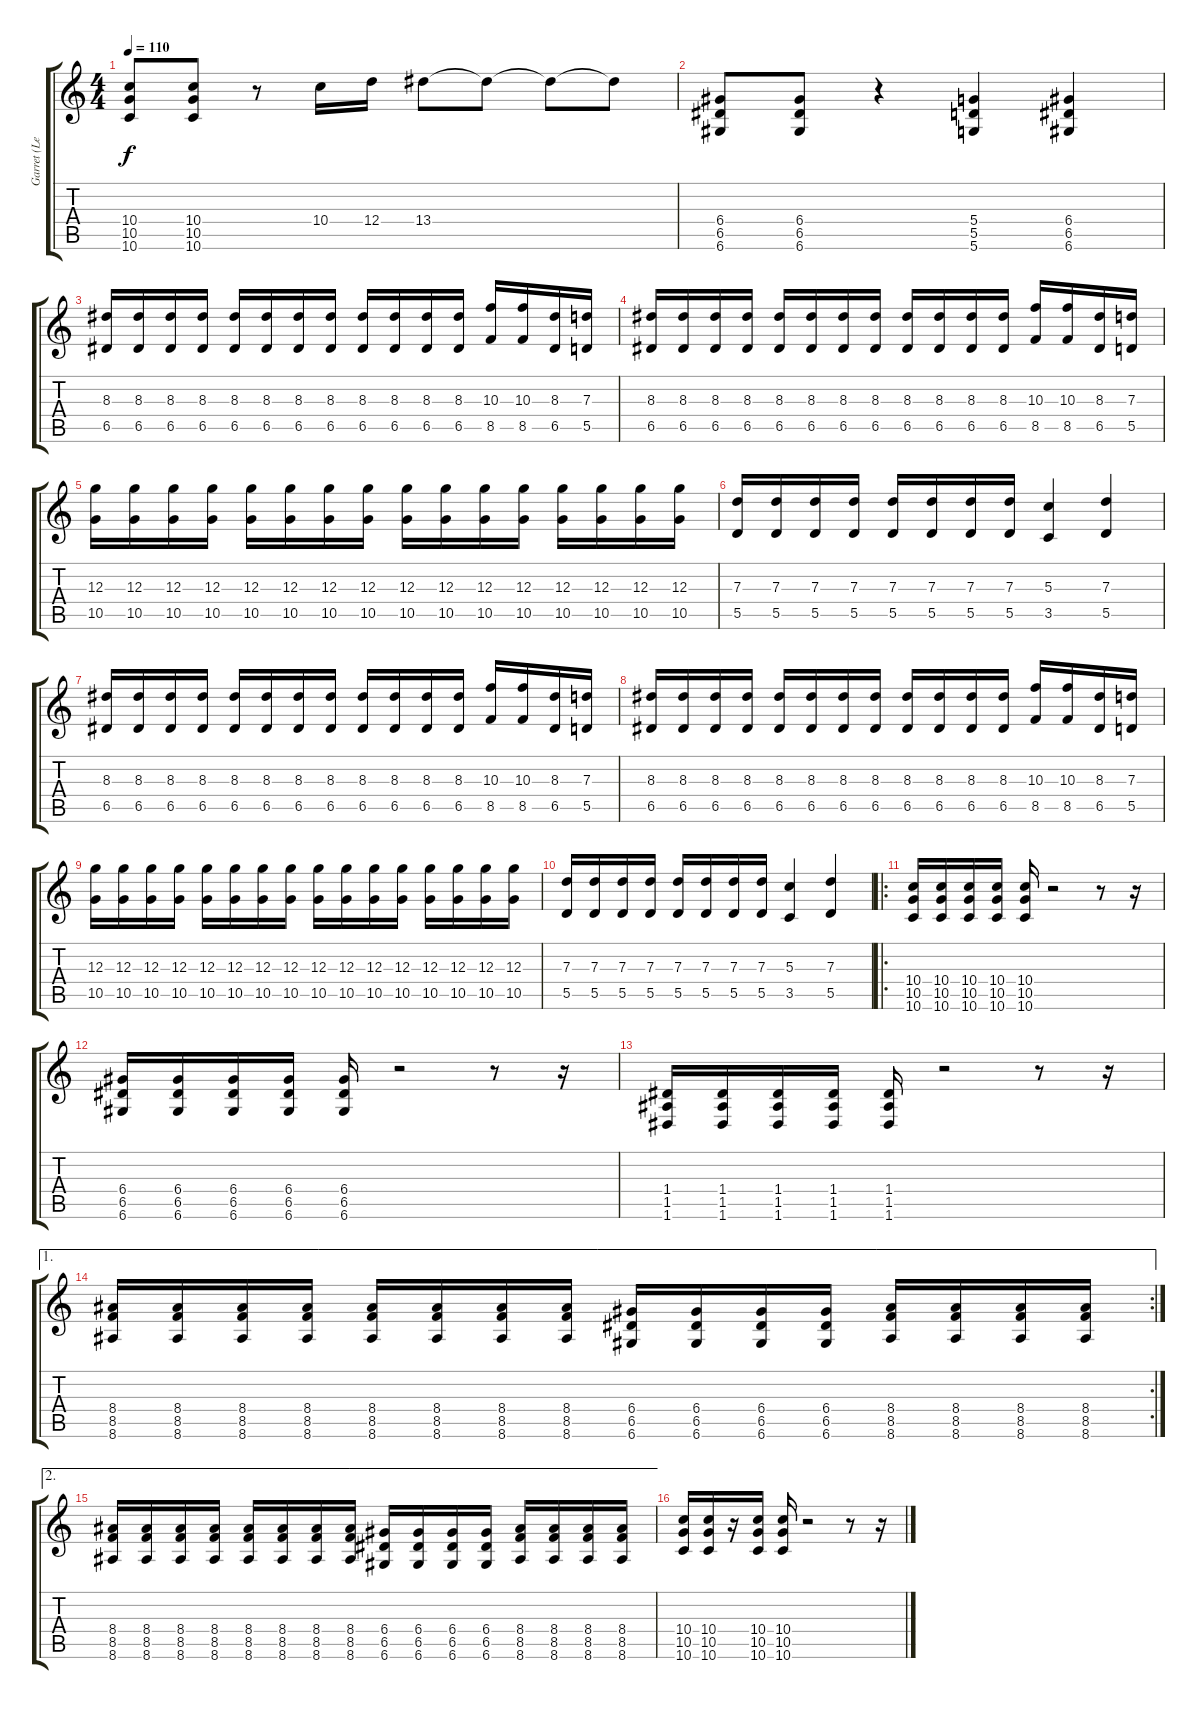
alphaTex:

\track ("Garret (Lead Guitar)" "Garret (Le") {instrument distortionguitar}
\staff {score tabs}
\tuning (E4 B3 G3 D3 A2 D2) {hide}
\ts (4 4)
\tempo 110
\clef g2
\ks c
(10.4 10.5 10.6).8{dy f} (10.4 10.5 10.6).8 r.8 10.4.16 12.4.16 13.4.8 13.4{t}.8 13.4{t}.8 13.4{t}.8 |
(6.4 6.5 6.6).8 (6.4 6.5 6.6).8 r.4 (5.4 5.5 5.6).4 (6.4 6.5 6.6).4 |
(8.3 6.5).16 (8.3 6.5).16 (8.3 6.5).16 (8.3 6.5).16 (8.3 6.5).16 (8.3 6.5).16 (8.3 6.5).16 (8.3 6.5).16 (8.3 6.5).16 (8.3 6.5).16 (8.3 6.5).16 (8.3 6.5).16 (10.3 8.5).16 (10.3 8.5).16 (8.3 6.5).16 (7.3 5.5).16 |
(8.3 6.5).16 (8.3 6.5).16 (8.3 6.5).16 (8.3 6.5).16 (8.3 6.5).16 (8.3 6.5).16 (8.3 6.5).16 (8.3 6.5).16 (8.3 6.5).16 (8.3 6.5).16 (8.3 6.5).16 (8.3 6.5).16 (10.3 8.5).16 (10.3 8.5).16 (8.3 6.5).16 (7.3 5.5).16 |
(12.3 10.5).16 (12.3 10.5).16 (12.3 10.5).16 (12.3 10.5).16 (12.3 10.5).16 (12.3 10.5).16 (12.3 10.5).16 (12.3 10.5).16 (12.3 10.5).16 (12.3 10.5).16 (12.3 10.5).16 (12.3 10.5).16 (12.3 10.5).16 (12.3 10.5).16 (12.3 10.5).16 (12.3 10.5).16 |
(7.3 5.5).16 (7.3 5.5).16 (7.3 5.5).16 (7.3 5.5).16 (7.3 5.5).16 (7.3 5.5).16 (7.3 5.5).16 (7.3 5.5).16 (5.3 3.5).4 (7.3 5.5).4 |
(8.3 6.5).16 (8.3 6.5).16 (8.3 6.5).16 (8.3 6.5).16 (8.3 6.5).16 (8.3 6.5).16 (8.3 6.5).16 (8.3 6.5).16 (8.3 6.5).16 (8.3 6.5).16 (8.3 6.5).16 (8.3 6.5).16 (10.3 8.5).16 (10.3 8.5).16 (8.3 6.5).16 (7.3 5.5).16 |
(8.3 6.5).16 (8.3 6.5).16 (8.3 6.5).16 (8.3 6.5).16 (8.3 6.5).16 (8.3 6.5).16 (8.3 6.5).16 (8.3 6.5).16 (8.3 6.5).16 (8.3 6.5).16 (8.3 6.5).16 (8.3 6.5).16 (10.3 8.5).16 (10.3 8.5).16 (8.3 6.5).16 (7.3 5.5).16 |
(12.3 10.5).16 (12.3 10.5).16 (12.3 10.5).16 (12.3 10.5).16 (12.3 10.5).16 (12.3 10.5).16 (12.3 10.5).16 (12.3 10.5).16 (12.3 10.5).16 (12.3 10.5).16 (12.3 10.5).16 (12.3 10.5).16 (12.3 10.5).16 (12.3 10.5).16 (12.3 10.5).16 (12.3 10.5).16 |
(7.3 5.5).16 (7.3 5.5).16 (7.3 5.5).16 (7.3 5.5).16 (7.3 5.5).16 (7.3 5.5).16 (7.3 5.5).16 (7.3 5.5).16 (5.3 3.5).4 (7.3 5.5).4 |
\ro
(10.4 10.5 10.6).16 (10.4 10.5 10.6).16 (10.4 10.5 10.6).16 (10.4 10.5 10.6).16 (10.4 10.5 10.6).16 r.2 r.8 r.16 |
(6.4 6.5 6.6).16 (6.4 6.5 6.6).16 (6.4 6.5 6.6).16 (6.4 6.5 6.6).16 (6.4 6.5 6.6).16 r.2 r.8 r.16 |
(1.4 1.5 1.6).16 (1.4 1.5 1.6).16 (1.4 1.5 1.6).16 (1.4 1.5 1.6).16 (1.4 1.5 1.6).16 r.2 r.8 r.16 |
\ae 1
\rc 2
(8.4 8.5 8.6).16 (8.4 8.5 8.6).16 (8.4 8.5 8.6).16 (8.4 8.5 8.6).16 (8.4 8.5 8.6).16 (8.4 8.5 8.6).16 (8.4 8.5 8.6).16 (8.4 8.5 8.6).16 (6.4 6.5 6.6).16 (6.4 6.5 6.6).16 (6.4 6.5 6.6).16 (6.4 6.5 6.6).16 (8.4 8.5 8.6).16 (8.4 8.5 8.6).16 (8.4 8.5 8.6).16 (8.4 8.5 8.6).16 |
\ae 2
(8.4 8.5 8.6).16 (8.4 8.5 8.6).16 (8.4 8.5 8.6).16 (8.4 8.5 8.6).16 (8.4 8.5 8.6).16 (8.4 8.5 8.6).16 (8.4 8.5 8.6).16 (8.4 8.5 8.6).16 (6.4 6.5 6.6).16 (6.4 6.5 6.6).16 (6.4 6.5 6.6).16 (6.4 6.5 6.6).16 (8.4 8.5 8.6).16 (8.4 8.5 8.6).16 (8.4 8.5 8.6).16 (8.4 8.5 8.6).16 |
(10.4 10.5 10.6).16 (10.4 10.5 10.6).16 r.16 (10.4 10.5 10.6).16 (10.4 10.5 10.6).16 r.2 r.8 r.16
